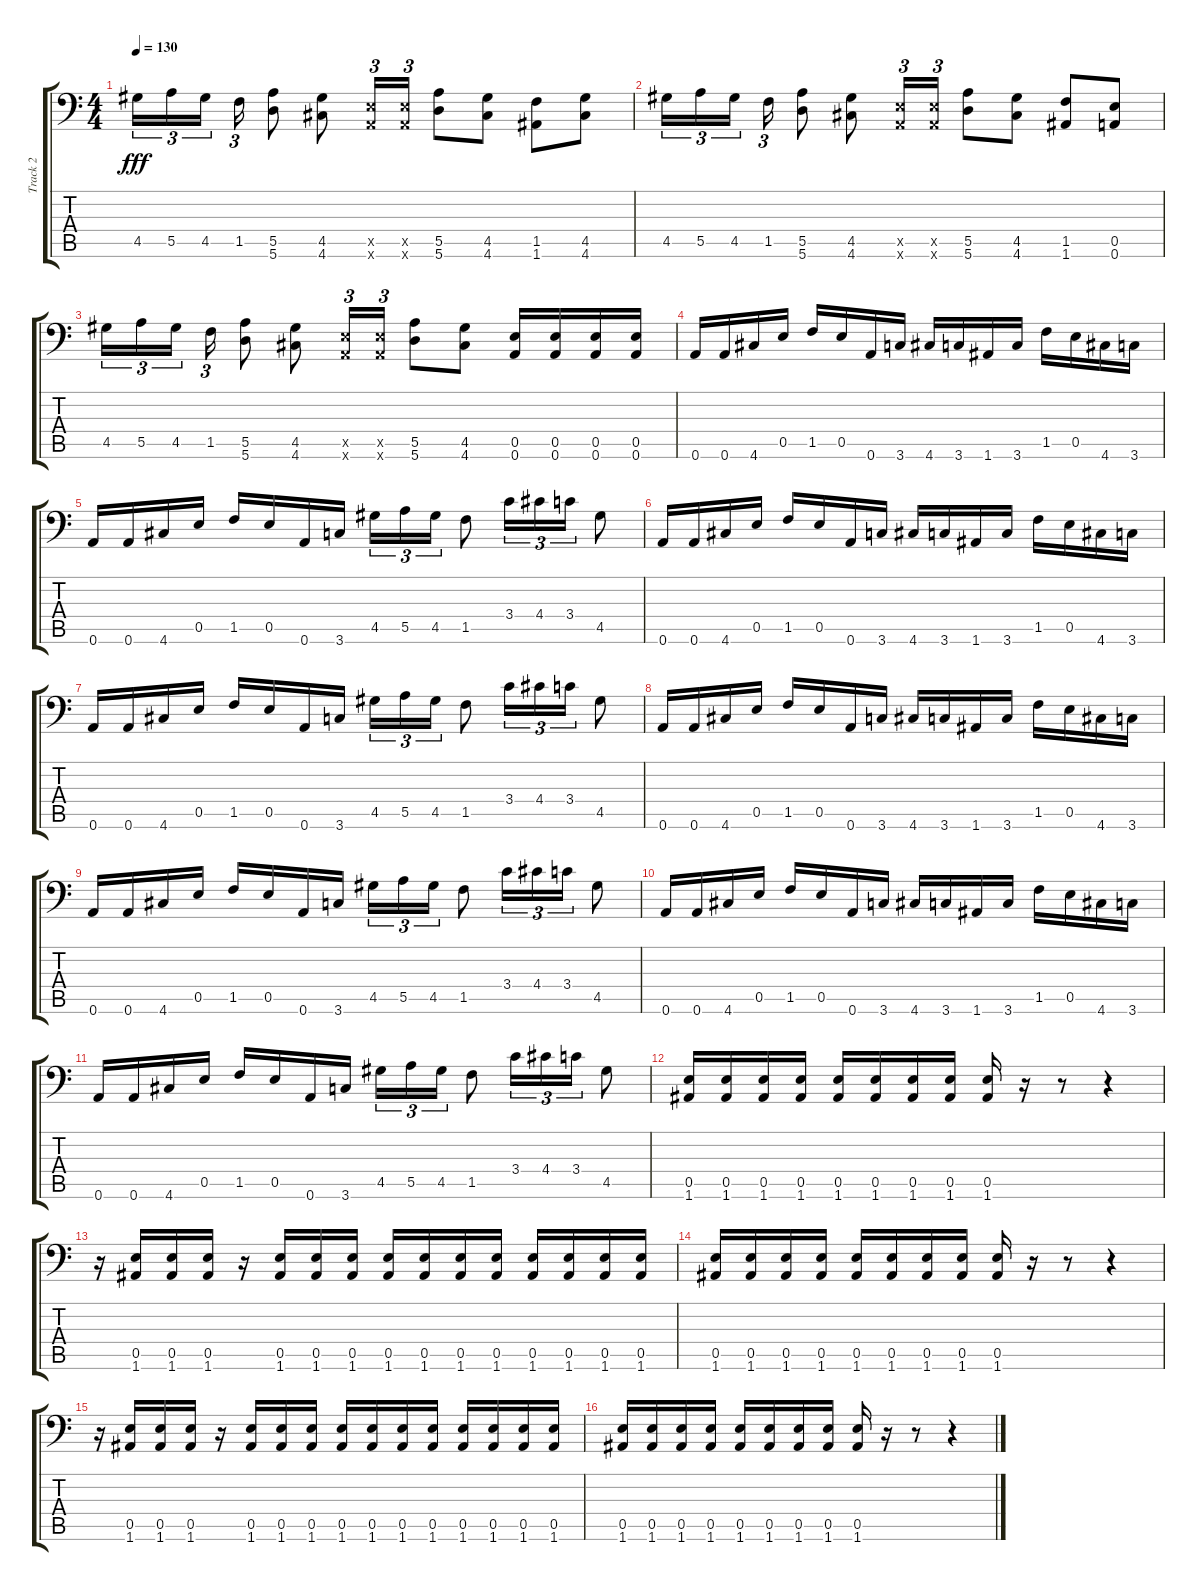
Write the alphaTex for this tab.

\track ("Track 2" "Track 2") {instrument distortionguitar}
\staff {score tabs}
\tuning (B3 Gb3 D3 A2 E2 A1) {hide}
\ts (4 4)
\tempo 130
\clef f4
\ks c
4.5.16{tu (3 2) dy fff} 5.5.16{tu (3 2)} 4.5.16{tu (3 2) beam splitsecondary} 1.5.16{tu (3 2)} (5.5 5.6).8 (4.5 4.6).8 (0.5{x} 0.6{x}).16{tu (3 2)} (0.5{x} 0.6{x}).16{tu (3 2)} (5.5 5.6).8 (4.5 4.6).8 (1.5 1.6).8 (4.5 4.6).8 |
4.5.16{tu (3 2)} 5.5.16{tu (3 2)} 4.5.16{tu (3 2) beam splitsecondary} 1.5.16{tu (3 2)} (5.5 5.6).8 (4.5 4.6).8 (0.5{x} 0.6{x}).16{tu (3 2)} (0.5{x} 0.6{x}).16{tu (3 2)} (5.5 5.6).8 (4.5 4.6).8 (1.5 1.6).8 (0.5 0.6).8 |
4.5.16{tu (3 2)} 5.5.16{tu (3 2)} 4.5.16{tu (3 2) beam splitsecondary} 1.5.16{tu (3 2)} (5.5 5.6).8 (4.5 4.6).8 (0.5{x} 0.6{x}).16{tu (3 2)} (0.5{x} 0.6{x}).16{tu (3 2)} (5.5 5.6).8 (4.5 4.6).8 (0.5 0.6).16 (0.5 0.6).16 (0.5 0.6).16 (0.5 0.6).16 |
0.6.16 0.6.16 4.6.16 0.5.16 1.5.16 0.5.16 0.6.16 3.6.16 4.6.16 3.6.16 1.6.16 3.6.16 1.5.16 0.5.16 4.6.16 3.6.16 |
0.6.16 0.6.16 4.6.16 0.5.16 1.5.16 0.5.16 0.6.16 3.6.16 4.5.16{tu (3 2)} 5.5.16{tu (3 2)} 4.5.16{tu (3 2)} 1.5.8 3.4.16{tu (3 2)} 4.4.16{tu (3 2)} 3.4.16{tu (3 2)} 4.5.8 |
0.6.16 0.6.16 4.6.16 0.5.16 1.5.16 0.5.16 0.6.16 3.6.16 4.6.16 3.6.16 1.6.16 3.6.16 1.5.16 0.5.16 4.6.16 3.6.16 |
0.6.16 0.6.16 4.6.16 0.5.16 1.5.16 0.5.16 0.6.16 3.6.16 4.5.16{tu (3 2)} 5.5.16{tu (3 2)} 4.5.16{tu (3 2)} 1.5.8 3.4.16{tu (3 2)} 4.4.16{tu (3 2)} 3.4.16{tu (3 2)} 4.5.8 |
0.6.16 0.6.16 4.6.16 0.5.16 1.5.16 0.5.16 0.6.16 3.6.16 4.6.16 3.6.16 1.6.16 3.6.16 1.5.16 0.5.16 4.6.16 3.6.16 |
0.6.16 0.6.16 4.6.16 0.5.16 1.5.16 0.5.16 0.6.16 3.6.16 4.5.16{tu (3 2)} 5.5.16{tu (3 2)} 4.5.16{tu (3 2)} 1.5.8 3.4.16{tu (3 2)} 4.4.16{tu (3 2)} 3.4.16{tu (3 2)} 4.5.8 |
0.6.16 0.6.16 4.6.16 0.5.16 1.5.16 0.5.16 0.6.16 3.6.16 4.6.16 3.6.16 1.6.16 3.6.16 1.5.16 0.5.16 4.6.16 3.6.16 |
0.6.16 0.6.16 4.6.16 0.5.16 1.5.16 0.5.16 0.6.16 3.6.16 4.5.16{tu (3 2)} 5.5.16{tu (3 2)} 4.5.16{tu (3 2)} 1.5.8 3.4.16{tu (3 2)} 4.4.16{tu (3 2)} 3.4.16{tu (3 2)} 4.5.8 |
(0.5 1.6).16 (0.5 1.6).16 (0.5 1.6).16 (0.5 1.6).16 (0.5 1.6).16 (0.5 1.6).16 (0.5 1.6).16 (0.5 1.6).16 (0.5 1.6).16 r.16 r.8 r.4 |
r.16 (0.5 1.6).16 (0.5 1.6).16 (0.5 1.6).16 r.16 (0.5 1.6).16 (0.5 1.6).16 (0.5 1.6).16 (0.5 1.6).16 (0.5 1.6).16 (0.5 1.6).16 (0.5 1.6).16 (0.5 1.6).16 (0.5 1.6).16 (0.5 1.6).16 (0.5 1.6).16 |
(0.5 1.6).16 (0.5 1.6).16 (0.5 1.6).16 (0.5 1.6).16 (0.5 1.6).16 (0.5 1.6).16 (0.5 1.6).16 (0.5 1.6).16 (0.5 1.6).16 r.16 r.8 r.4 |
r.16 (0.5 1.6).16 (0.5 1.6).16 (0.5 1.6).16 r.16 (0.5 1.6).16 (0.5 1.6).16 (0.5 1.6).16 (0.5 1.6).16 (0.5 1.6).16 (0.5 1.6).16 (0.5 1.6).16 (0.5 1.6).16 (0.5 1.6).16 (0.5 1.6).16 (0.5 1.6).16 |
(0.5 1.6).16 (0.5 1.6).16 (0.5 1.6).16 (0.5 1.6).16 (0.5 1.6).16 (0.5 1.6).16 (0.5 1.6).16 (0.5 1.6).16 (0.5 1.6).16 r.16 r.8 r.4
